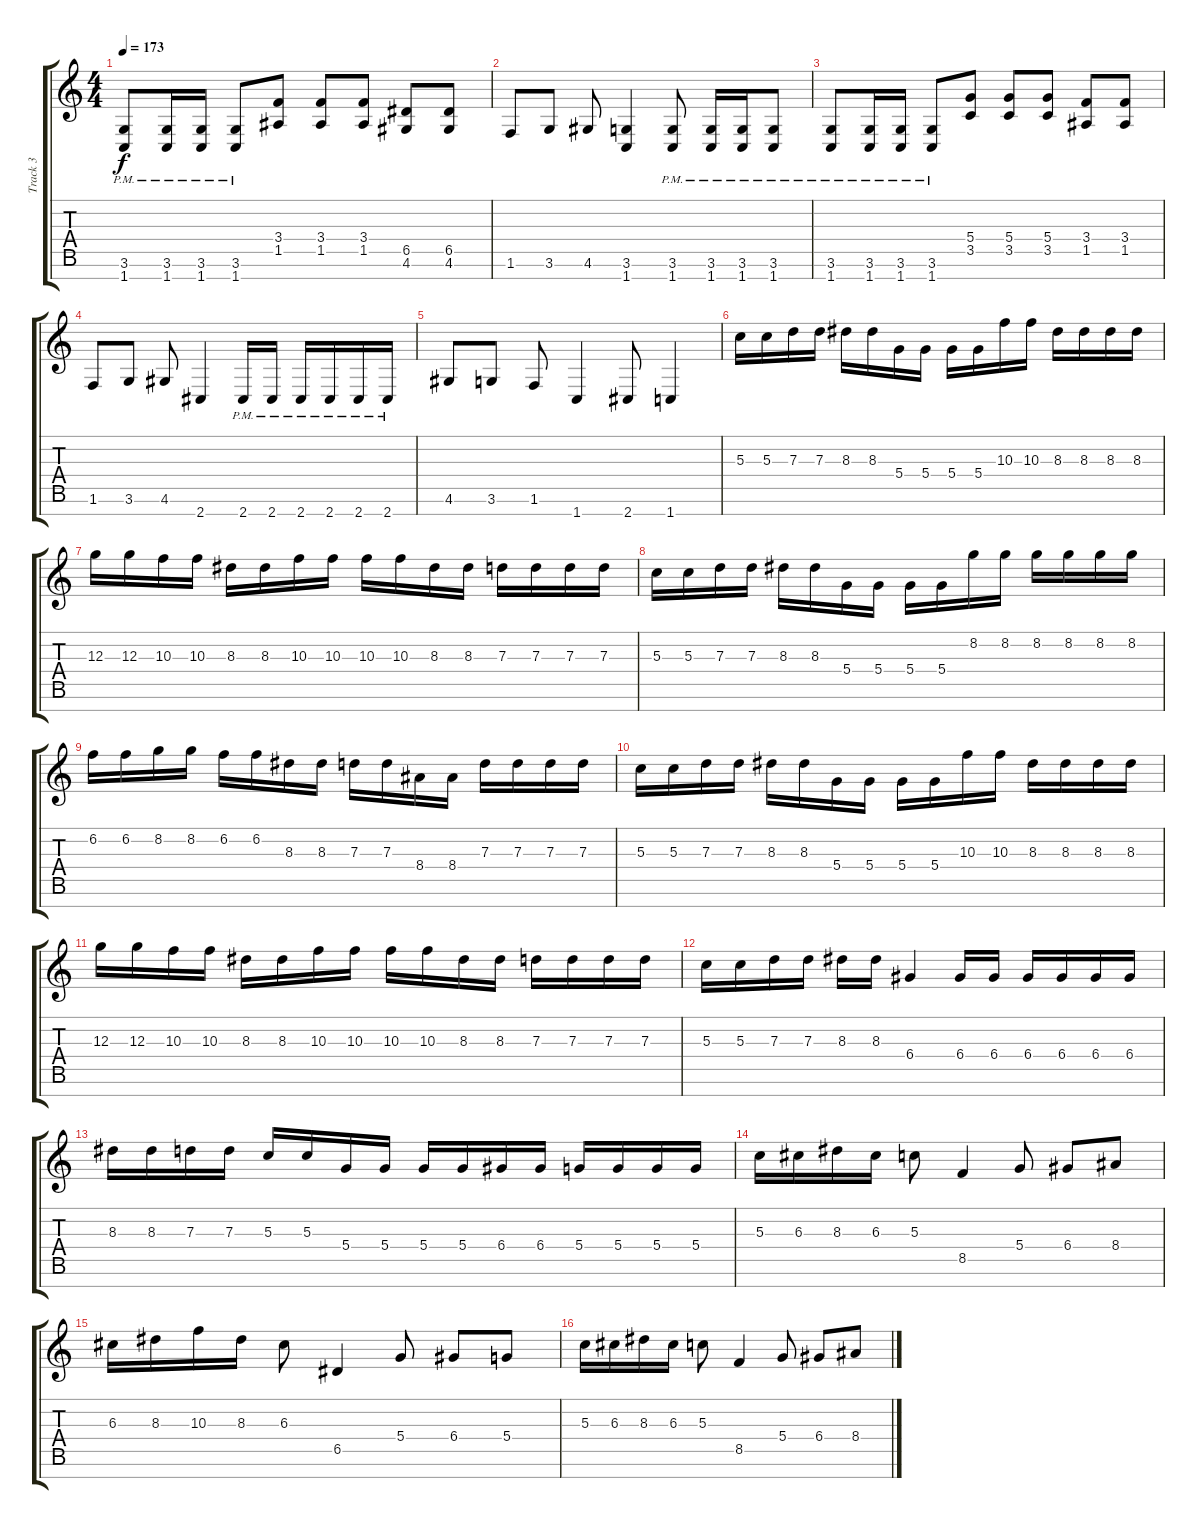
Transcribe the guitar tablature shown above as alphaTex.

\track ("Track 3" "Track 3") {instrument distortionguitar}
\staff {score tabs}
\tuning (E4 B3 G3 D3 A2 E2 B1) {hide}
\ts (4 4)
\tempo 173
\clef g2
\ks c
(3.6{pm} 1.7{pm}).8{dy f} (3.6{pm} 1.7{pm}).16 (3.6{pm} 1.7{pm}).16 (3.6{pm} 1.7{pm}).8 (3.4 1.5).8 (3.4 1.5).8 (3.4 1.5).8 (6.5 4.6).8 (6.5 4.6).8 |
1.6.8 3.6.8 4.6.8 (3.6 1.7).4 (3.6{pm} 1.7{pm}).8 (3.6{pm} 1.7{pm}).16 (3.6{pm} 1.7{pm}).16 (3.6{pm} 1.7{pm}).8 |
(3.6{pm} 1.7{pm}).8 (3.6{pm} 1.7{pm}).16 (3.6{pm} 1.7{pm}).16 (3.6{pm} 1.7{pm}).8 (5.4 3.5).8 (5.4 3.5).8 (5.4 3.5).8 (3.4 1.5).8 (3.4 1.5).8 |
1.6.8 3.6.8 4.6.8 2.7.4 2.7{pm}.16 2.7{pm}.16 2.7{pm}.16 2.7{pm}.16 2.7{pm}.16 2.7{pm}.16 |
4.6.8 3.6.8 1.6.8 1.7.4 2.7.8 1.7.4 |
5.3.16 5.3.16 7.3.16 7.3.16 8.3.16 8.3.16 5.4.16 5.4.16 5.4.16 5.4.16 10.3.16 10.3.16 8.3.16 8.3.16 8.3.16 8.3.16 |
12.3.16 12.3.16 10.3.16 10.3.16 8.3.16 8.3.16 10.3.16 10.3.16 10.3.16 10.3.16 8.3.16 8.3.16 7.3.16 7.3.16 7.3.16 7.3.16 |
5.3.16 5.3.16 7.3.16 7.3.16 8.3.16 8.3.16 5.4.16 5.4.16 5.4.16 5.4.16 8.2.16 8.2.16 8.2.16 8.2.16 8.2.16 8.2.16 |
6.2.16 6.2.16 8.2.16 8.2.16 6.2.16 6.2.16 8.3.16 8.3.16 7.3.16 7.3.16 8.4.16 8.4.16 7.3.16 7.3.16 7.3.16 7.3.16 |
5.3.16 5.3.16 7.3.16 7.3.16 8.3.16 8.3.16 5.4.16 5.4.16 5.4.16 5.4.16 10.3.16 10.3.16 8.3.16 8.3.16 8.3.16 8.3.16 |
12.3.16 12.3.16 10.3.16 10.3.16 8.3.16 8.3.16 10.3.16 10.3.16 10.3.16 10.3.16 8.3.16 8.3.16 7.3.16 7.3.16 7.3.16 7.3.16 |
5.3.16 5.3.16 7.3.16 7.3.16 8.3.16 8.3.16 6.4.4 6.4.16 6.4.16 6.4.16 6.4.16 6.4.16 6.4.16 |
8.3.16 8.3.16 7.3.16 7.3.16 5.3.16 5.3.16 5.4.16 5.4.16 5.4.16 5.4.16 6.4.16 6.4.16 5.4.16 5.4.16 5.4.16 5.4.16 |
5.3.16 6.3.16 8.3.16 6.3.16 5.3.8 8.5.4 5.4.8 6.4.8 8.4.8 |
6.3.16 8.3.16 10.3.16 8.3.16 6.3.8 6.5.4 5.4.8 6.4.8 5.4.8 |
5.3.16 6.3.16 8.3.16 6.3.16 5.3.8 8.5.4 5.4.8 6.4.8 8.4.8
